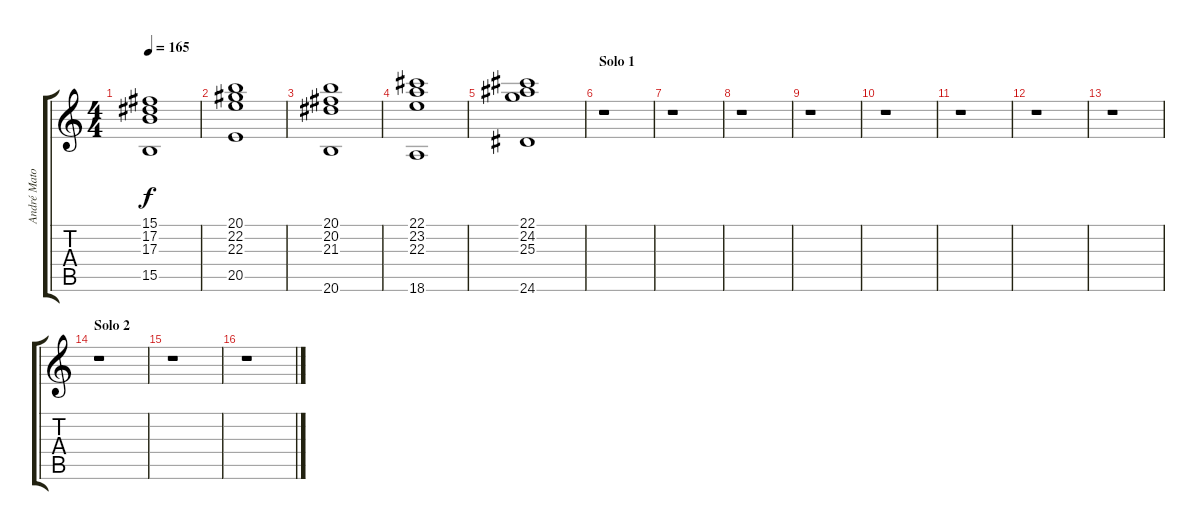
\track ("André Matos - SynthStrings 1" "André Mato") {instrument synthstrings1}
\staff {score tabs}
\tuning (Eb4 Bb3 Gb3 Db3 Ab2 Eb2) {hide}
\ts (4 4)
\tempo 165
\clef g2
\ks c
(15.1 17.2 17.3 15.5).1{dy f} |
(20.1 22.2 22.3 20.5).1 |
(20.1 20.2 21.3 20.6).1 |
(22.1 23.2 22.3 18.6).1 |
(22.1 24.2 25.3 24.6).1 |
\section ("" "Solo 1")
r.1 |
r.1 |
r.1 |
r.1 |
r.1 |
r.1 |
r.1 |
r.1 |
\section ("" "Solo 2")
r.1 |
r.1 |
r.1
